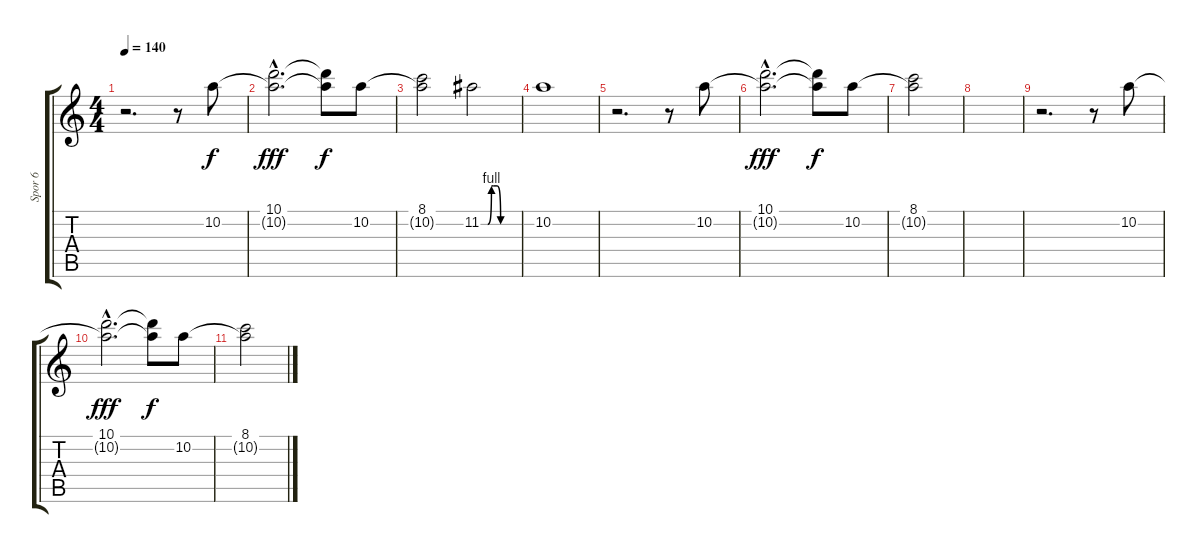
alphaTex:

\track ("Spor 6" "Spor 6") {instrument overdrivenguitar}
\staff {score tabs}
\tuning (E4 B3 G3 D3 A2 E2) {hide}
\ts (4 4)
\tempo 140
\clef g2
\ks c
r.2{d dy f} r.8 10.2.8 |
(10.1{hac} 10.2{hac t}).2{d dy fff} (10.1{t} 10.2{t}).8{dy f} 10.2.8 |
(8.1 10.2{t}).2 11.2{be (custom 0 0 8 0 11 0 17 4 20 4 26 4 32 0 37 0 60 0)}.2 |
10.2.1 |
r.2{d} r.8 10.2.8 |
(10.1{hac} 10.2{hac t}).2{d dy fff} (10.1{t} 10.2{t}).8{dy f} 10.2.8 |
(8.1 10.2{t}).2 |
|
r.2{d} r.8 10.2.8 |
(10.1{hac} 10.2{hac t}).2{d dy fff} (10.1{t} 10.2{t}).8{dy f} 10.2.8 |
(8.1 10.2{t}).2
